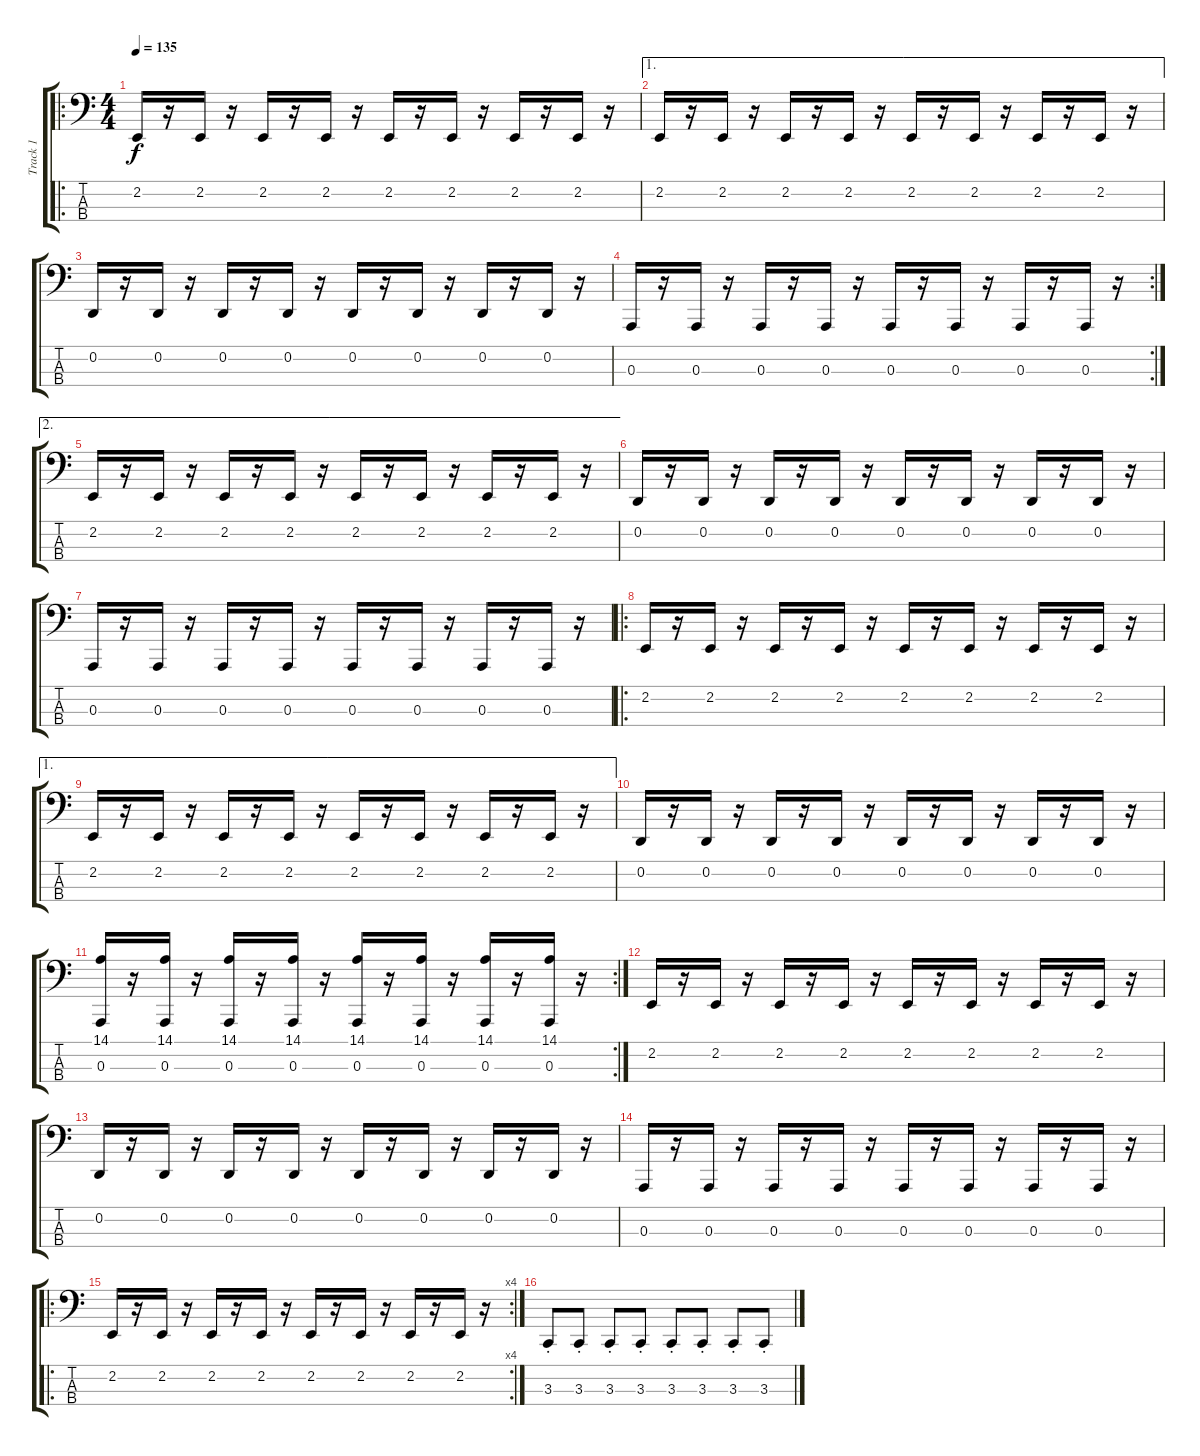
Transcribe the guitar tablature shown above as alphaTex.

\track ("Track 1" "Track 1") {instrument pad3polysynth}
\staff {score tabs}
\tuning (G2 D2 A1 E1) {hide}
\ro
\ts (4 4)
\tempo 135
\clef f4
\ks c
2.2.16{dy f} r.16 2.2.16 r.16 2.2.16 r.16 2.2.16 r.16 2.2.16 r.16 2.2.16 r.16 2.2.16 r.16 2.2.16 r.16 |
\ae 1
2.2.16 r.16 2.2.16 r.16 2.2.16 r.16 2.2.16 r.16 2.2.16 r.16 2.2.16 r.16 2.2.16 r.16 2.2.16 r.16 |
0.2.16 r.16 0.2.16 r.16 0.2.16 r.16 0.2.16 r.16 0.2.16 r.16 0.2.16 r.16 0.2.16 r.16 0.2.16 r.16 |
\rc 2
0.3.16 r.16 0.3.16 r.16 0.3.16 r.16 0.3.16 r.16 0.3.16 r.16 0.3.16 r.16 0.3.16 r.16 0.3.16 r.16 |
\ae 2
2.2.16 r.16 2.2.16 r.16 2.2.16 r.16 2.2.16 r.16 2.2.16 r.16 2.2.16 r.16 2.2.16 r.16 2.2.16 r.16 |
0.2.16 r.16 0.2.16 r.16 0.2.16 r.16 0.2.16 r.16 0.2.16 r.16 0.2.16 r.16 0.2.16 r.16 0.2.16 r.16 |
0.3.16 r.16 0.3.16 r.16 0.3.16 r.16 0.3.16 r.16 0.3.16 r.16 0.3.16 r.16 0.3.16 r.16 0.3.16 r.16 |
\ro
2.2.16 r.16 2.2.16 r.16 2.2.16 r.16 2.2.16 r.16 2.2.16 r.16 2.2.16 r.16 2.2.16 r.16 2.2.16 r.16 |
\ae 1
2.2.16 r.16 2.2.16 r.16 2.2.16 r.16 2.2.16 r.16 2.2.16 r.16 2.2.16 r.16 2.2.16 r.16 2.2.16 r.16 |
0.2.16 r.16 0.2.16 r.16 0.2.16 r.16 0.2.16 r.16 0.2.16 r.16 0.2.16 r.16 0.2.16 r.16 0.2.16 r.16 |
\rc 2
(14.1 0.3).16 r.16 (14.1 0.3).16 r.16 (14.1 0.3).16 r.16 (14.1 0.3).16 r.16 (14.1 0.3).16 r.16 (14.1 0.3).16 r.16 (14.1 0.3).16 r.16 (14.1 0.3).16 r.16 |
2.2.16 r.16 2.2.16 r.16 2.2.16 r.16 2.2.16 r.16 2.2.16 r.16 2.2.16 r.16 2.2.16 r.16 2.2.16 r.16 |
0.2.16 r.16 0.2.16 r.16 0.2.16 r.16 0.2.16 r.16 0.2.16 r.16 0.2.16 r.16 0.2.16 r.16 0.2.16 r.16 |
0.3.16 r.16 0.3.16 r.16 0.3.16 r.16 0.3.16 r.16 0.3.16 r.16 0.3.16 r.16 0.3.16 r.16 0.3.16 r.16 |
\ro
\rc 4
2.2.16 r.16 2.2.16 r.16 2.2.16 r.16 2.2.16 r.16 2.2.16 r.16 2.2.16 r.16 2.2.16 r.16 2.2.16 r.16 |
3.3{st}.8 3.3{st}.8 3.3{st}.8 3.3{st}.8 3.3{st}.8 3.3{st}.8 3.3{st}.8 3.3{st}.8
